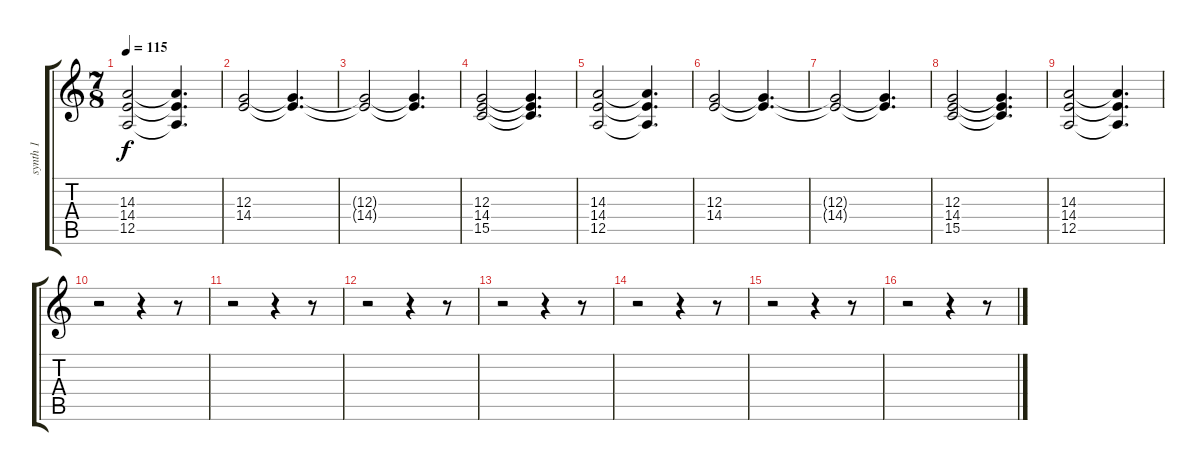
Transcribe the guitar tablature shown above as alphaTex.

\track ("synth 1" "synth 1") {instrument pad2warm}
\staff {score tabs}
\tuning (E4 B3 G3 D3 A2 E2) {hide}
\ts (7 8)
\tempo 115
\clef g2
\ks c
(14.3 14.4 12.5).2{dy f} (14.3{t} 14.4{t} 12.5{t}).4{d} |
(12.3 14.4).2 (12.3{t} 14.4{t}).4{d} |
(12.3{t} 14.4{t}).2 (12.3{t} 14.4{t}).4{d} |
(12.3 14.4 15.5).2 (12.3{t} 14.4{t} 15.5{t}).4{d} |
(14.3 14.4 12.5).2 (14.3{t} 14.4{t} 12.5{t}).4{d} |
(12.3 14.4).2 (12.3{t} 14.4{t}).4{d} |
(12.3{t} 14.4{t}).2 (12.3{t} 14.4{t}).4{d} |
(12.3 14.4 15.5).2 (12.3{t} 14.4{t} 15.5{t}).4{d} |
(14.3 14.4 12.5).2 (14.3{t} 14.4{t} 12.5{t}).4{d} |
r.2 r.4 r.8 |
r.2 r.4 r.8 |
r.2 r.4 r.8 |
r.2 r.4 r.8 |
r.2 r.4 r.8 |
r.2 r.4 r.8 |
r.2 r.4 r.8
